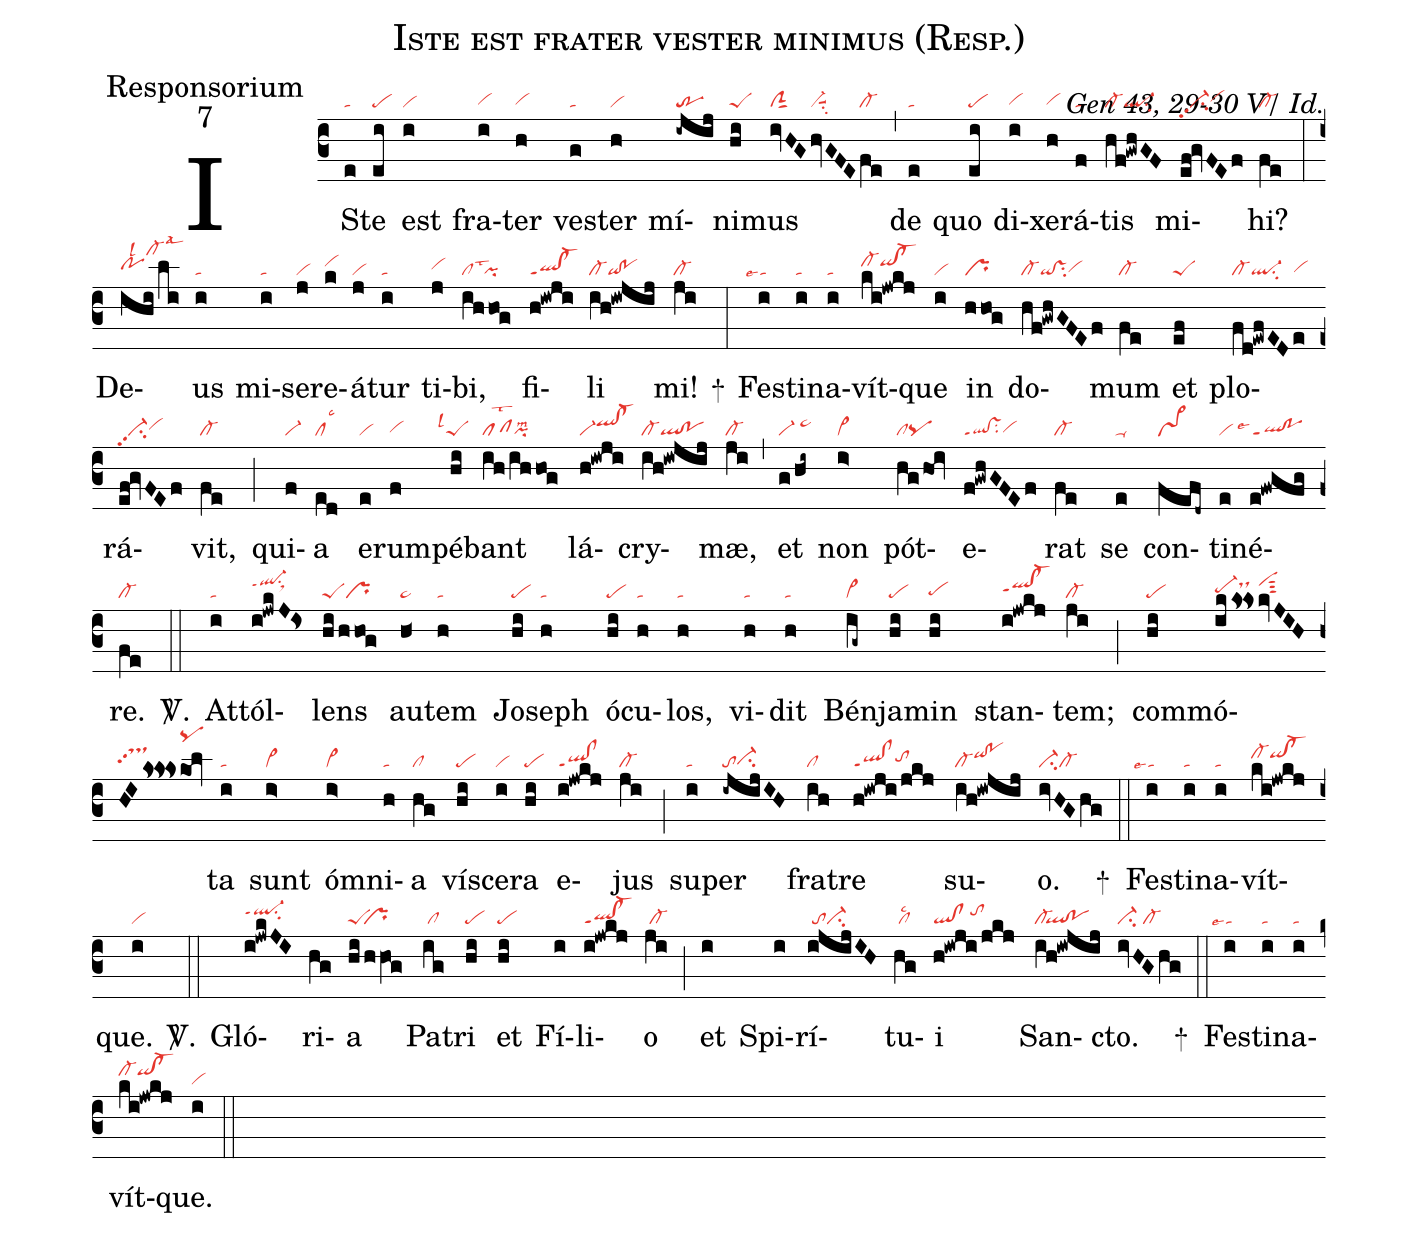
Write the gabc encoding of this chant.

name:Iste est frater vester minimus (Resp.);
office-part:Responsorium;
mode:7;
commentary:Gen 43, 29-30 V/ Id.;
nabc-lines:1;
%%
(c3)
IS(e|ta)te(ei|pe) est(i|vi) fra(i|vihg)ter(h|vihg) ves(g|ta)ter(h|vi) mí(-ijij|tr)ni(hi|peS)mus(ivHG|clSsut1|hvGFE|vi-suu1su2|fe|cl-) (,)
de(e|ta) quo(ei|pe) di(i|vihg)xe(h|vihg)rá(f|ta)tis(hf!gwhGF|cl-ql-su2) mi(ef!gvFEf|vi-pp2su2vihh)hi?(fe|cl-) (:)
De(ihili|pohhlsl2cl-hmlsal3)us(i|ta) mi(i|ta)se(j|vi)re(k|vihi)á(j|vi)tur(i|ta) ti(j|vihh)bi,(ihhog|cllst3``pi) fi(h!iwji|ql!cl-ppt1)li(ih!iwjij|cl-qi!po) mi!(ji|cl-) +(:)
Fes(i|```talse4)ti(i|ta)na(i|ta)vít(ki!jwkj|cl-hiqihi!cl-hi)que(i|vi) in(hhog|pr) do(hf!gwhGFEf|cl-qi!vssu2vihg)mum(fe|cl-) et(ef|peS) plo(fd!ewfEDe|cl-ql-su2vihg)rá(ef!gvFEf|vi-pp2su2vihh)vit,(fe|cl-) (;)
qui(f|vi-)a(ed|cllsc3) e(e|vi)rum(f|vihg)pé(hi|```peSlsl1)bant(ih/ihhog|pflst2pilsm2) lá(h!iwji|vi-qlhi!cl-hi)cry(ih!iwjij|cl-ql!po)mæ,(ji|cl-) (,)
et(g/hi~|vi-/ta>hi) non(i>|vi>) pót(hg/hOi|clpq)e(f!gwhGFEf|ql!vsppt1su2vihg)rat(fe|cl-) se(e|ta-) con(fefd~|vs>)ti(e|vi)né(e!fwgfg|```ql!poppt1lse4)re.(fe|cl-) <sp>V/</sp>.(::)
At(i|ta)tól(i!jwkJ!Is|ql-hjppt1su1sux1)lens(hi/hhog|peSpr) au(h<|ta>)tem(h|ta) Jo(hi|pe)seph(h|ta) ó(hi|pe)cu(h|ta)los,(h|ta) vi(h|ta)dit(h|ta) Bén(ig~|vi>)ja(hi|pe)min(hi|pehg) stan(i!jwkj|qlhh!cl-hhppt1)tem;(ji|cl-) (;)
com(hi|pe)mó(ikks!ks|pe-hhdshj|kvJIH/|vihjsut3|HIks!ks!ks|tshkpp2|kOl|pqhp)ta(i|ta) sunt(i>|vi>) óm(i>|vi>)ni(h|ta)a(hg|cl) ví(hi|pe)sce(i|vi)ra(hi|pe) e(i!jwkj|ql!clppt1)jus(ji|cl-) (;)
su(i|ta)per(-ijijIH|toci-hg) fra(ih|cl)tre(h!iwji/jkj|ql!clppt1tohh) su(ih!iwjij|cl-qihi!pohi)o.(ivHGhg|ci-cl-) +(::)
Fes(i|```talse4)ti(i|ta)na(i|ta)vít(ki!jwkj|cl-hiqihi!cl-hi)que.(i|vi) <sp>V/</sp>.(::)
Gló(i!jwkJI|ql-hippt1su2)ri(hg)a(hi/hhVO!g|peS``pr) Pa(ig|/cl)tri(hi|pe) et(hi|pe) Fí(i)li(i!jwkj|ql!cl-ppt1)o(ji|/cl-) (;)
et(i) Spi(i)rí(i!@jijIH|/toci-)tu(hg|/cllsc2)i(h!iwji/jkj|ql!cl/tohi) San(ih!iw!@jij|cl-``ql!po)cto.(ivHGhg|ci-/cl-) +(::)
Fes(i|```talse4)ti(i|ta)na(i|ta)vít(ki!jwkj|cl-hiqihi!cl-hi)que.(i|vi) (::)
